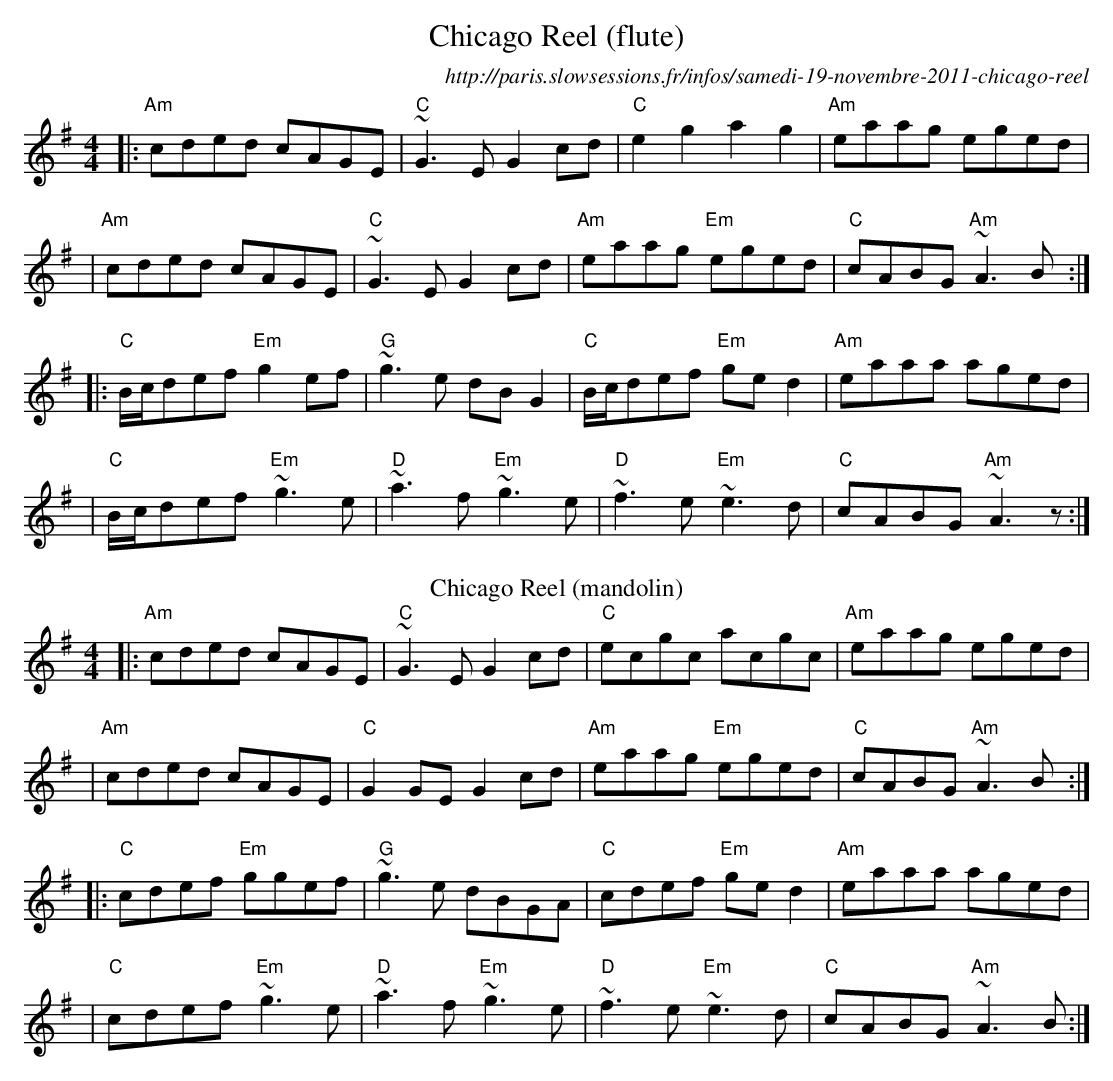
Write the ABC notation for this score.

X:1
T:Chicago Reel (flute)
O:http://paris.slowsessions.fr/infos/samedi-19-novembre-2011-chicago-reel
M:4/4
L:1/8
K:G
|:"Am"cded cAGE|"C"~G3E G2cd|"C"e2g2 a2g2|"Am"eaag eged|
| "Am"cded cAGE|"C"~G3E G2cd|"Am"eaag "Em"eged|"C"cABG "Am"~A3B:|
|:"C"B/c/def "Em"g2ef|"G"~g3e dBG2|"C"B/c/def "Em"ged2|"Am"eaaa aged|
| "C"B/c/def "Em"~g3e|"D"~a3f "Em"~g3e|"D"~f3e "Em"~e3d|"C"cABG "Am"~A3z:|
T:Chicago Reel (mandolin)
|:"Am"cded cAGE|"C"~G3E G2cd|"C"ecgc acgc|"Am"eaag eged|
| "Am"cded cAGE|"C"G2GE G2cd|"Am"eaag "Em"eged|"C"cABG "Am"~A3B:|
|:"C"cdef "Em"ggef|"G"~g3e dBGA|"C"cdef "Em"ged2|"Am"eaaa aged|
| "C"cdef "Em"~g3e|"D"~a3f "Em"~g3e|"D"~f3e "Em"~e3d|"C"cABG "Am"~A3B:|
